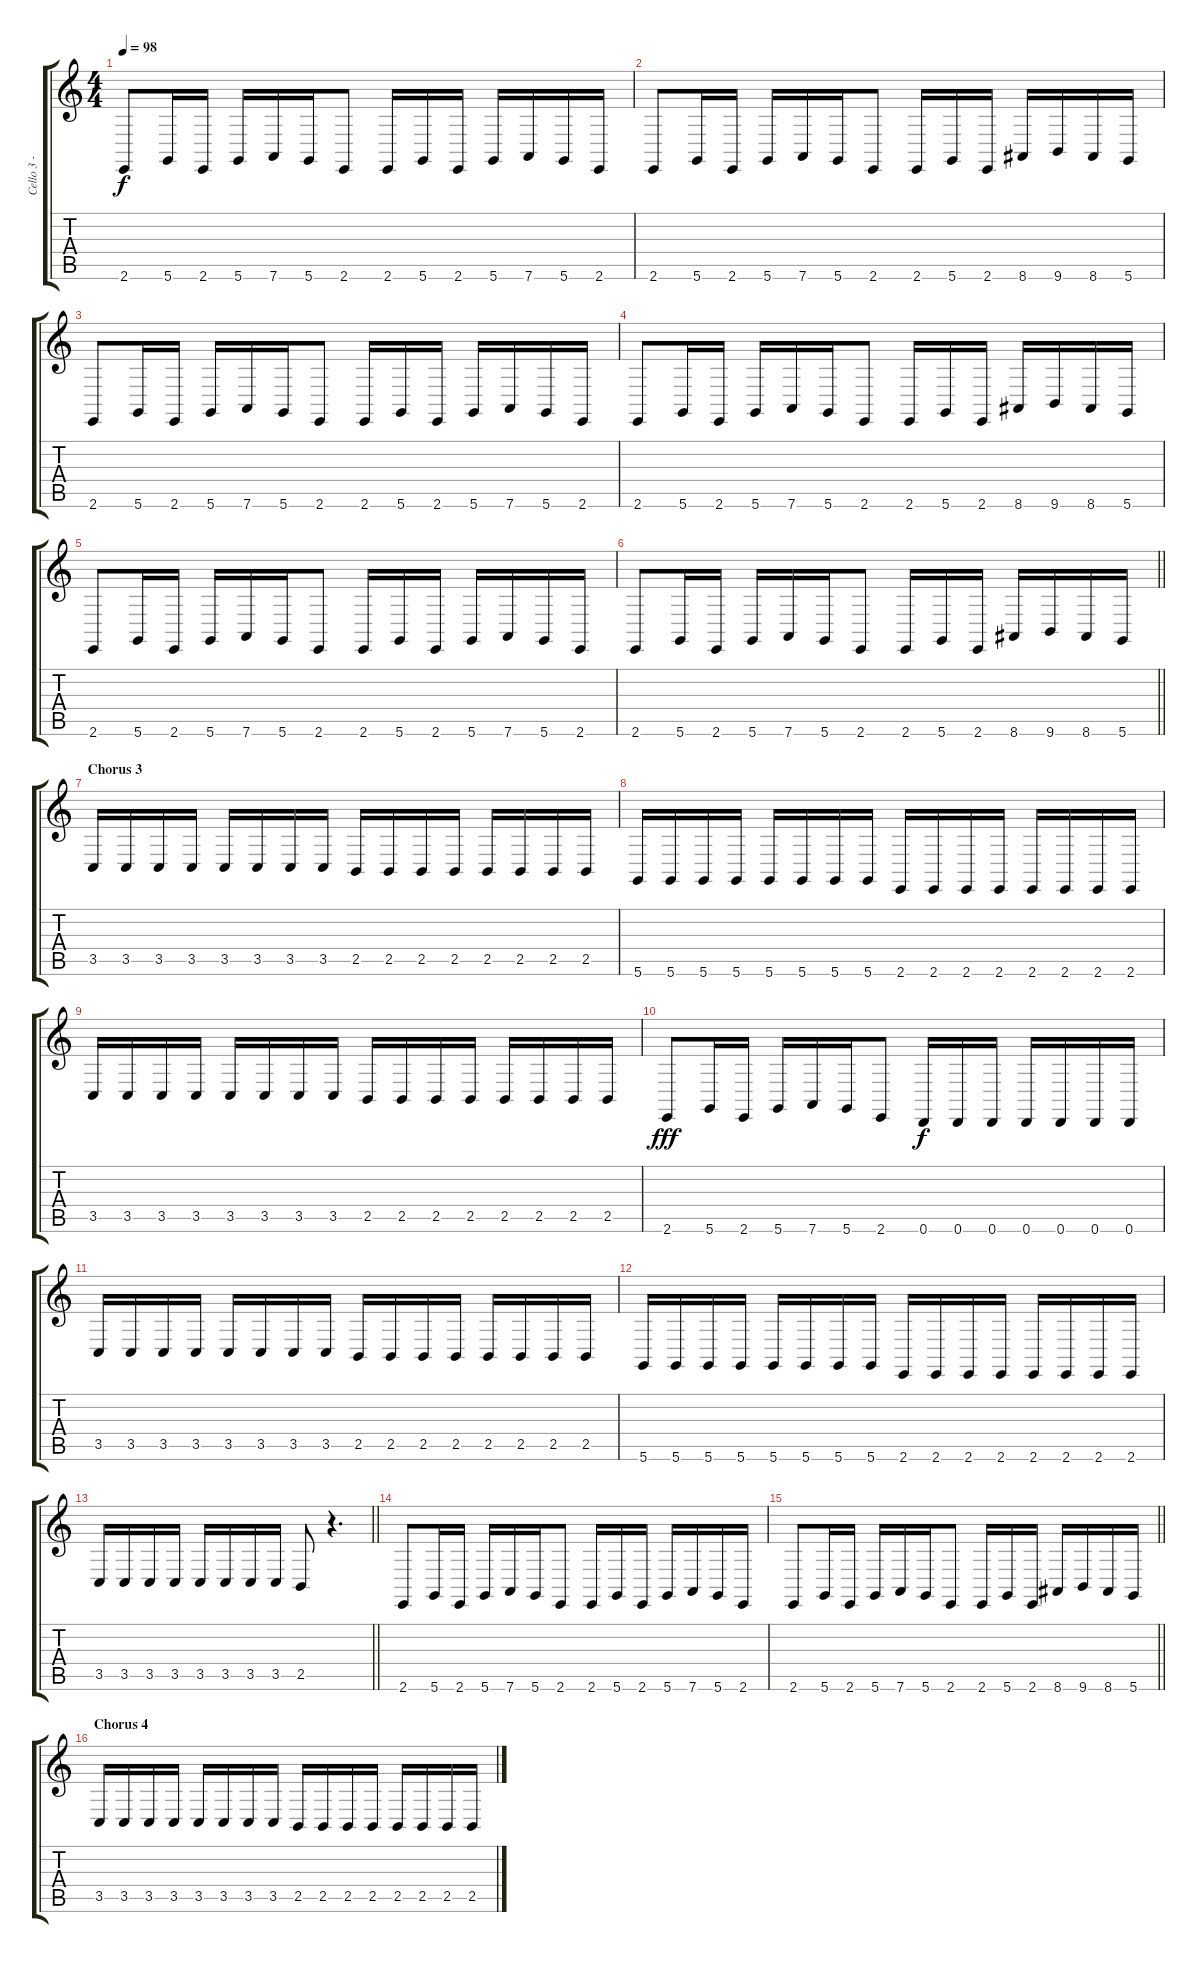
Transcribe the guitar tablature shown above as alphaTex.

\track ("Cello 3 - Paavo" "Cello 3 - ") {instrument cello}
\staff {score tabs}
\tuning (E4 B3 G3 D3 A2 D2) {hide}
\ts (4 4)
\tempo 98
\clef g2
\ks c
2.6.8{dy f} 5.6.16 2.6.16 5.6.16 7.6.16 5.6.16 2.6.8 2.6.16 5.6.16 2.6.16 5.6.16 7.6.16 5.6.16 2.6.16 |
2.6.8 5.6.16 2.6.16 5.6.16 7.6.16 5.6.16 2.6.8 2.6.16 5.6.16 2.6.16 8.6.16 9.6.16 8.6.16 5.6.16 |
2.6.8{balance 5 instrument electricbassfinger} 5.6.16 2.6.16 5.6.16 7.6.16 5.6.16 2.6.8 2.6.16 5.6.16 2.6.16 5.6.16 7.6.16 5.6.16 2.6.16 |
2.6.8 5.6.16 2.6.16 5.6.16 7.6.16 5.6.16 2.6.8 2.6.16 5.6.16 2.6.16 8.6.16 9.6.16 8.6.16 5.6.16 |
2.6.8 5.6.16 2.6.16 5.6.16 7.6.16 5.6.16 2.6.8 2.6.16 5.6.16 2.6.16 5.6.16 7.6.16 5.6.16 2.6.16 |
\barLineRight lightlight
2.6.8 5.6.16 2.6.16 5.6.16 7.6.16 5.6.16 2.6.8 2.6.16 5.6.16 2.6.16 8.6.16 9.6.16 8.6.16 5.6.16 |
\section ("" "Chorus 3")
3.5.16{balance 5} 3.5.16 3.5.16 3.5.16 3.5.16 3.5.16 3.5.16 3.5.16 2.5.16 2.5.16 2.5.16 2.5.16 2.5.16 2.5.16 2.5.16 2.5.16 |
5.6.16 5.6.16 5.6.16 5.6.16 5.6.16 5.6.16 5.6.16 5.6.16 2.6.16 2.6.16 2.6.16 2.6.16 2.6.16 2.6.16 2.6.16 2.6.16 |
3.5.16 3.5.16 3.5.16 3.5.16 3.5.16 3.5.16 3.5.16 3.5.16 2.5.16 2.5.16 2.5.16 2.5.16 2.5.16 2.5.16 2.5.16 2.5.16 |
2.6.8{dy fff} 5.6.16 2.6.16 5.6.16 7.6.16 5.6.16 2.6.8 0.6.16{dy f} 0.6.16 0.6.16 0.6.16 0.6.16 0.6.16 0.6.16 |
3.5.16 3.5.16 3.5.16 3.5.16 3.5.16 3.5.16 3.5.16 3.5.16 2.5.16 2.5.16 2.5.16 2.5.16 2.5.16 2.5.16 2.5.16 2.5.16 |
5.6.16 5.6.16 5.6.16 5.6.16 5.6.16 5.6.16 5.6.16 5.6.16 2.6.16 2.6.16 2.6.16 2.6.16 2.6.16 2.6.16 2.6.16 2.6.16 |
\barLineRight lightlight
3.5.16 3.5.16 3.5.16 3.5.16 3.5.16 3.5.16 3.5.16 3.5.16 2.5.8 r.4{d} |
\section ("" "")
2.6.8{balance 8 instrument electricbassfinger} 5.6.16 2.6.16 5.6.16 7.6.16 5.6.16 2.6.8 2.6.16 5.6.16 2.6.16 5.6.16 7.6.16 5.6.16 2.6.16 |
\barLineRight lightlight
2.6.8 5.6.16 2.6.16 5.6.16 7.6.16 5.6.16 2.6.8 2.6.16 5.6.16 2.6.16 8.6.16 9.6.16 8.6.16 5.6.16 |
\section ("" "Chorus 4")
3.5.16{balance 5} 3.5.16 3.5.16 3.5.16 3.5.16 3.5.16 3.5.16 3.5.16 2.5.16 2.5.16 2.5.16 2.5.16 2.5.16 2.5.16 2.5.16 2.5.16
